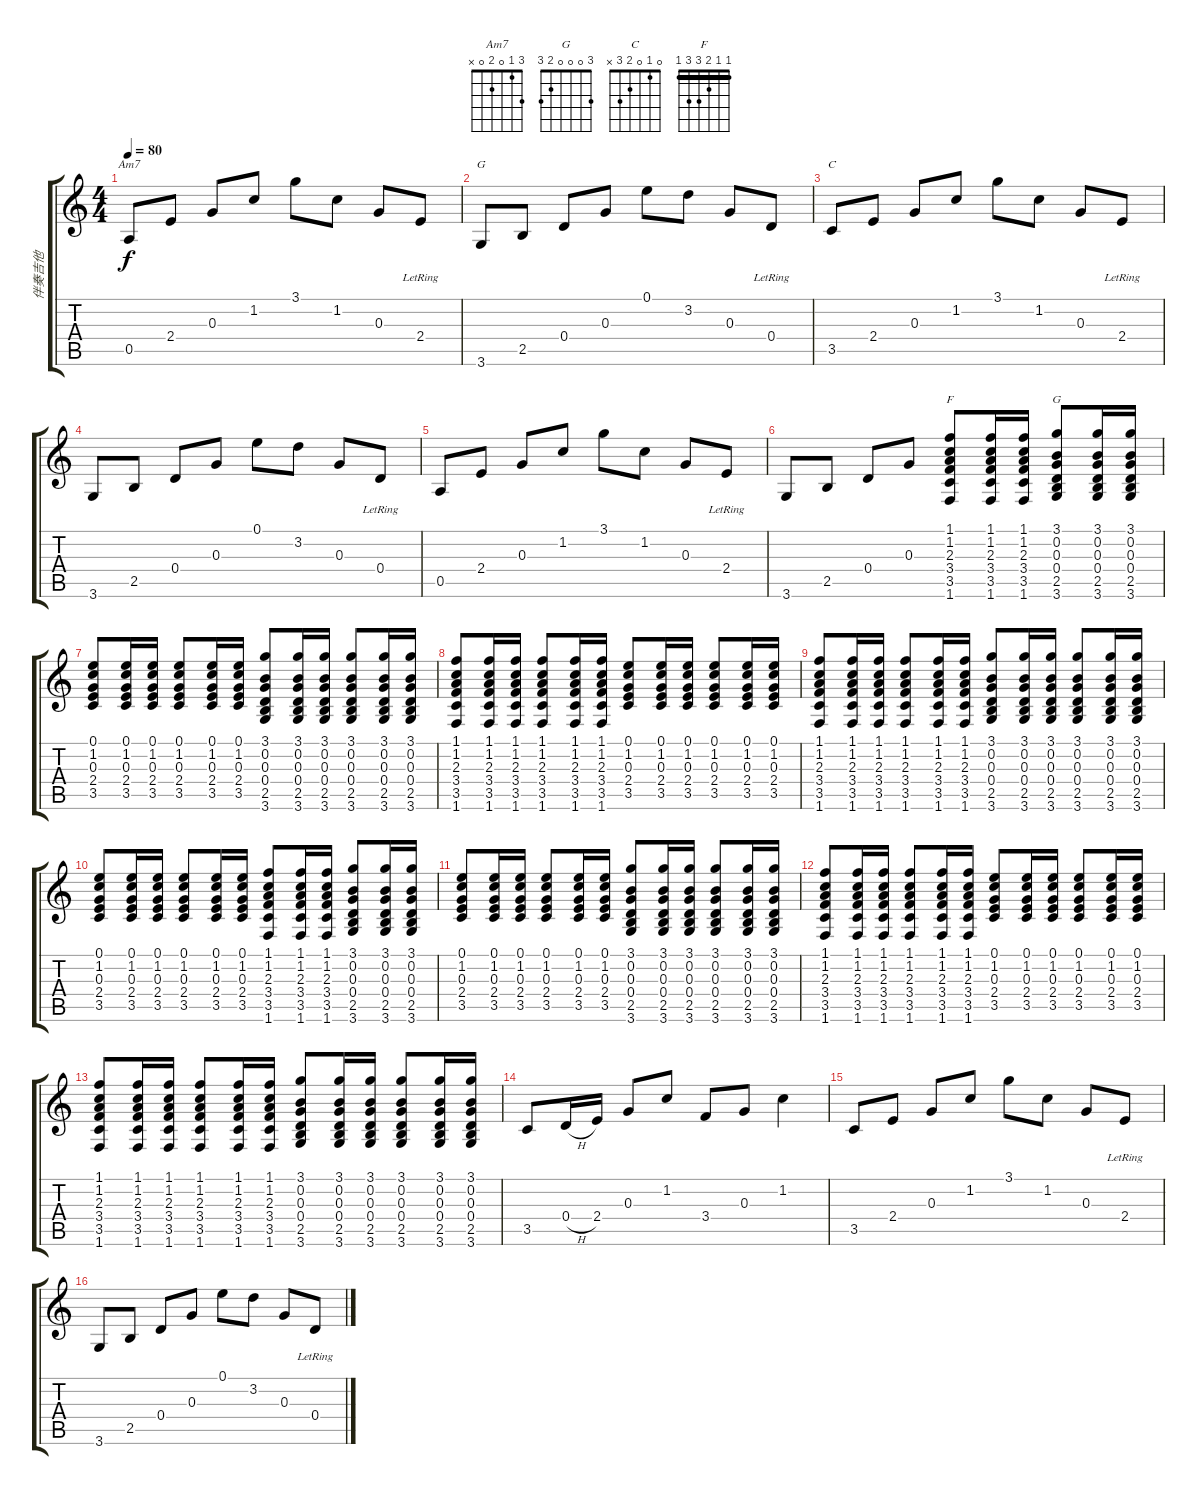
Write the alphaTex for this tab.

\track ("伴奏吉他" "伴奏吉他") {instrument acousticguitarsteel}
\staff {score tabs}
\tuning (E4 B3 G3 D3 A2 E2) {hide}
\chord ("Am7" 3 1 0 2 0 x)
\chord ("G" 0 3 0 0 2 3)
\chord ("C" 0 1 0 2 3 x)
\chord ("F" 1 1 2 3 3 1) {barre 1}
\chord ("G" 3 0 0 0 2 3)
\ts (4 4)
\tempo 80
\clef g2
\ks c
0.5.8{ch "Am7" dy f} 2.4.8 0.3.8 1.2.8 3.1.8 1.2.8 0.3.8 2.4{lr}.8 |
3.6.8{ch "G"} 2.5.8 0.4.8 0.3.8 0.1.8 3.2.8 0.3.8 0.4{lr}.8 |
3.5.8{ch "C"} 2.4.8 0.3.8 1.2.8 3.1.8 1.2.8 0.3.8 2.4{lr}.8 |
3.6.8 2.5.8 0.4.8 0.3.8 0.1.8 3.2.8 0.3.8 0.4{lr}.8 |
0.5.8 2.4.8 0.3.8 1.2.8 3.1.8 1.2.8 0.3.8 2.4{lr}.8 |
3.6.8 2.5.8 0.4.8 0.3.8 (1.1 1.2 2.3 3.4 3.5 1.6).8{ch "F"} (1.1 1.2 2.3 3.4 3.5 1.6).16 (1.1 1.2 2.3 3.4 3.5 1.6).16 (3.1 0.2 0.3 0.4 2.5 3.6).8{ch "G"} (3.1 0.2 0.3 0.4 2.5 3.6).16 (3.1 0.2 0.3 0.4 2.5 3.6).16 |
(0.1 1.2 0.3 2.4 3.5).8 (0.1 1.2 0.3 2.4 3.5).16 (0.1 1.2 0.3 2.4 3.5).16 (0.1 1.2 0.3 2.4 3.5).8 (0.1 1.2 0.3 2.4 3.5).16 (0.1 1.2 0.3 2.4 3.5).16 (3.1 0.2 0.3 0.4 2.5 3.6).8 (3.1 0.2 0.3 0.4 2.5 3.6).16 (3.1 0.2 0.3 0.4 2.5 3.6).16 (3.1 0.2 0.3 0.4 2.5 3.6).8 (3.1 0.2 0.3 0.4 2.5 3.6).16 (3.1 0.2 0.3 0.4 2.5 3.6).16 |
(1.1 1.2 2.3 3.4 3.5 1.6).8 (1.1 1.2 2.3 3.4 3.5 1.6).16 (1.1 1.2 2.3 3.4 3.5 1.6).16 (1.1 1.2 2.3 3.4 3.5 1.6).8 (1.1 1.2 2.3 3.4 3.5 1.6).16 (1.1 1.2 2.3 3.4 3.5 1.6).16 (0.1 1.2 0.3 2.4 3.5).8 (0.1 1.2 0.3 2.4 3.5).16 (0.1 1.2 0.3 2.4 3.5).16 (0.1 1.2 0.3 2.4 3.5).8 (0.1 1.2 0.3 2.4 3.5).16 (0.1 1.2 0.3 2.4 3.5).16 |
(1.1 1.2 2.3 3.4 3.5 1.6).8 (1.1 1.2 2.3 3.4 3.5 1.6).16 (1.1 1.2 2.3 3.4 3.5 1.6).16 (1.1 1.2 2.3 3.4 3.5 1.6).8 (1.1 1.2 2.3 3.4 3.5 1.6).16 (1.1 1.2 2.3 3.4 3.5 1.6).16 (3.1 0.2 0.3 0.4 2.5 3.6).8 (3.1 0.2 0.3 0.4 2.5 3.6).16 (3.1 0.2 0.3 0.4 2.5 3.6).16 (3.1 0.2 0.3 0.4 2.5 3.6).8 (3.1 0.2 0.3 0.4 2.5 3.6).16 (3.1 0.2 0.3 0.4 2.5 3.6).16 |
(0.1 1.2 0.3 2.4 3.5).8 (0.1 1.2 0.3 2.4 3.5).16 (0.1 1.2 0.3 2.4 3.5).16 (0.1 1.2 0.3 2.4 3.5).8 (0.1 1.2 0.3 2.4 3.5).16 (0.1 1.2 0.3 2.4 3.5).16 (1.1 1.2 2.3 3.4 3.5 1.6).8 (1.1 1.2 2.3 3.4 3.5 1.6).16 (1.1 1.2 2.3 3.4 3.5 1.6).16 (3.1 0.2 0.3 0.4 2.5 3.6).8 (3.1 0.2 0.3 0.4 2.5 3.6).16 (3.1 0.2 0.3 0.4 2.5 3.6).16 |
(0.1 1.2 0.3 2.4 3.5).8 (0.1 1.2 0.3 2.4 3.5).16 (0.1 1.2 0.3 2.4 3.5).16 (0.1 1.2 0.3 2.4 3.5).8 (0.1 1.2 0.3 2.4 3.5).16 (0.1 1.2 0.3 2.4 3.5).16 (3.1 0.2 0.3 0.4 2.5 3.6).8 (3.1 0.2 0.3 0.4 2.5 3.6).16 (3.1 0.2 0.3 0.4 2.5 3.6).16 (3.1 0.2 0.3 0.4 2.5 3.6).8 (3.1 0.2 0.3 0.4 2.5 3.6).16 (3.1 0.2 0.3 0.4 2.5 3.6).16 |
(1.1 1.2 2.3 3.4 3.5 1.6).8 (1.1 1.2 2.3 3.4 3.5 1.6).16 (1.1 1.2 2.3 3.4 3.5 1.6).16 (1.1 1.2 2.3 3.4 3.5 1.6).8 (1.1 1.2 2.3 3.4 3.5 1.6).16 (1.1 1.2 2.3 3.4 3.5 1.6).16 (0.1 1.2 0.3 2.4 3.5).8 (0.1 1.2 0.3 2.4 3.5).16 (0.1 1.2 0.3 2.4 3.5).16 (0.1 1.2 0.3 2.4 3.5).8 (0.1 1.2 0.3 2.4 3.5).16 (0.1 1.2 0.3 2.4 3.5).16 |
(1.1 1.2 2.3 3.4 3.5 1.6).8 (1.1 1.2 2.3 3.4 3.5 1.6).16 (1.1 1.2 2.3 3.4 3.5 1.6).16 (1.1 1.2 2.3 3.4 3.5 1.6).8 (1.1 1.2 2.3 3.4 3.5 1.6).16 (1.1 1.2 2.3 3.4 3.5 1.6).16 (3.1 0.2 0.3 0.4 2.5 3.6).8 (3.1 0.2 0.3 0.4 2.5 3.6).16 (3.1 0.2 0.3 0.4 2.5 3.6).16 (3.1 0.2 0.3 0.4 2.5 3.6).8 (3.1 0.2 0.3 0.4 2.5 3.6).16 (3.1 0.2 0.3 0.4 2.5 3.6).16 |
3.5.8 0.4{h}.16 2.4.16 0.3.8 1.2.8 3.4.8 0.3.8 1.2.4 |
3.5.8 2.4.8 0.3.8 1.2.8 3.1.8 1.2.8 0.3.8 2.4{lr}.8 |
3.6.8 2.5.8 0.4.8 0.3.8 0.1.8 3.2.8 0.3.8 0.4{lr}.8
